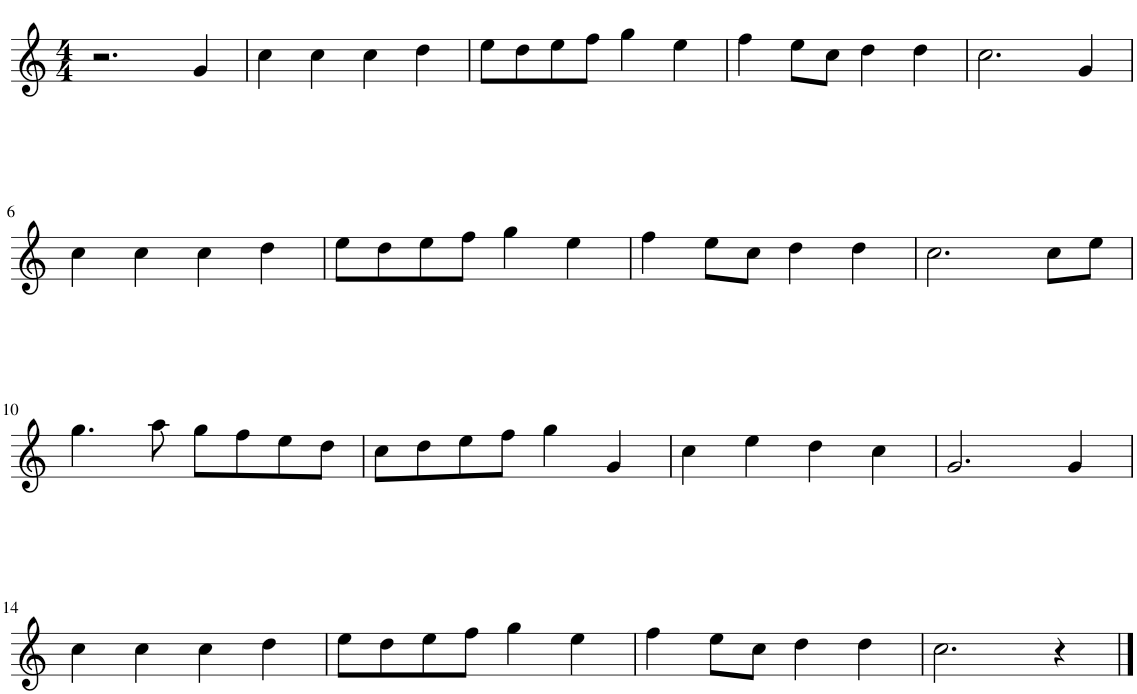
**kern
*part1
*staff1
*I"Flute, Flute
*clefG2
*k[]
*M4/4
=1
2.r
4g/
=2
4cc\
4cc\
4cc\
4dd\
=3
8ee\L
8dd\
8ee\
8ff\J
4gg\
4ee\
=4
4ff\
8ee\L
8cc\J
4dd\
4dd\
=5
2.cc\
4g/
!!LO:LB:g=z
=6
4cc\
4cc\
4cc\
4dd\
=7
8ee\L
8dd\
8ee\
8ff\J
4gg\
4ee\
=8
4ff\
8ee\L
8cc\J
4dd\
4dd\
=9
2.cc\
8cc\L
8ee\J
!!LO:LB:g=z
=10
4.gg\
8aa\
8gg\L
8ff\
8ee\
8dd\J
=11
8cc\L
8dd\
8ee\
8ff\J
4gg\
4g/
=12
4cc\
4ee\
4dd\
4cc\
=13
2.g/
4g/
!!LO:LB:g=z
=14
4cc\
4cc\
4cc\
4dd\
=15
8ee\L
8dd\
8ee\
8ff\J
4gg\
4ee\
=16
4ff\
8ee\L
8cc\J
4dd\
4dd\
=17
2.cc\
4r
==
*-
